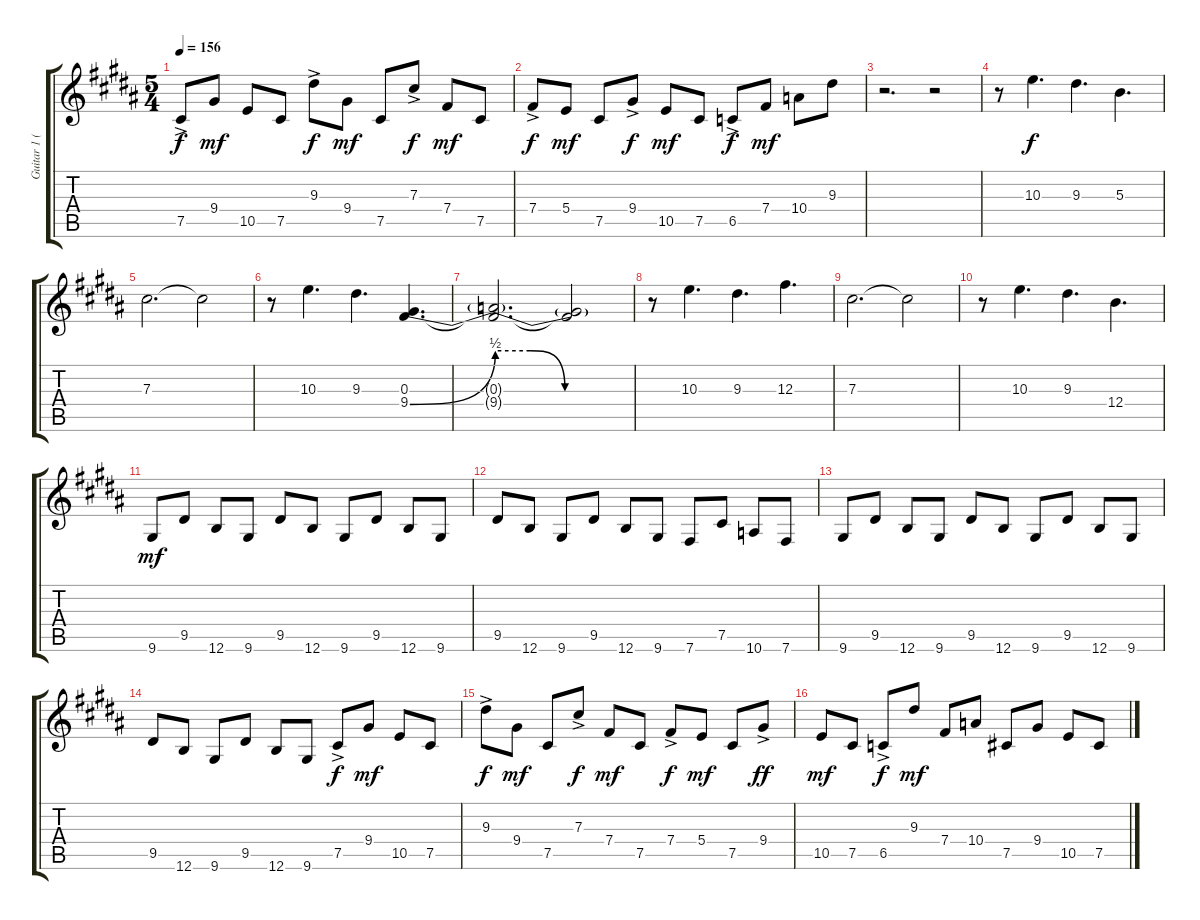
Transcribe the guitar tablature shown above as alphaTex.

\track ("Guitar 1 (Alt. Karn. tun.) - Drew " "Guitar 1 (") {instrument overdrivenguitar}
\staff {score tabs}
\tuning (E4 B3 Gb3 B2 Gb2 B1) {hide}
\ts (5 4)
\tempo 156
\clef g2
\ks b
7.5{ac}.8{dy f} 9.4.8{dy mf} 10.5.8 7.5.8 9.3{ac}.8{dy f} 9.4.8{dy mf} 7.5.8 7.3{ac}.8{dy f} 7.4.8{dy mf} 7.5.8 |
7.4{ac}.8{dy f} 5.4.8{dy mf} 7.5.8 9.4{ac}.8{dy f} 10.5.8{dy mf} 7.5.8 6.5{ac}.8{dy f} 7.4.8{dy mf} 10.4.8 9.3.8 |
r.2{d} r.2 |
r.8 10.3.4{d dy f} 9.3.4{d} 5.3.4{d} |
7.3.2{d} 7.3{t}.2 |
r.8 10.3.4{d} 9.3.4{d} (0.3 9.4{be (bend 0 0 60 2)}).4{d} |
(0.3{t} 9.4{be (custom 0 2 15 2 30 0 60 0) t}).2{d} (0.3{t} 9.4{t}).2 |
r.8 10.3.4{d} 9.3.4{d} 12.3.4{d} |
7.3.2{d} 7.3{t}.2 |
r.8 10.3.4{d} 9.3.4{d} 12.4.4{d} |
9.6.8{dy mf} 9.5.8 12.6.8 9.6.8 9.5.8 12.6.8 9.6.8 9.5.8 12.6.8 9.6.8 |
9.5.8 12.6.8 9.6.8 9.5.8 12.6.8 9.6.8 7.6.8 7.5.8 10.6.8 7.6.8 |
9.6.8 9.5.8 12.6.8 9.6.8 9.5.8 12.6.8 9.6.8 9.5.8 12.6.8 9.6.8 |
9.5.8 12.6.8 9.6.8 9.5.8 12.6.8 9.6.8 7.5{ac}.8{dy f} 9.4.8{dy mf} 10.5.8 7.5.8 |
9.3{ac}.8{dy f} 9.4.8{dy mf} 7.5.8 7.3{ac}.8{dy f} 7.4.8{dy mf} 7.5.8 7.4{ac}.8{dy f} 5.4.8{dy mf} 7.5.8 9.4{ac}.8{dy ff} |
10.5.8{dy mf} 7.5.8 6.5{ac}.8{dy f} 9.3.8{dy mf} 7.4.8 10.4.8 7.5.8 9.4.8 10.5.8 7.5.8
